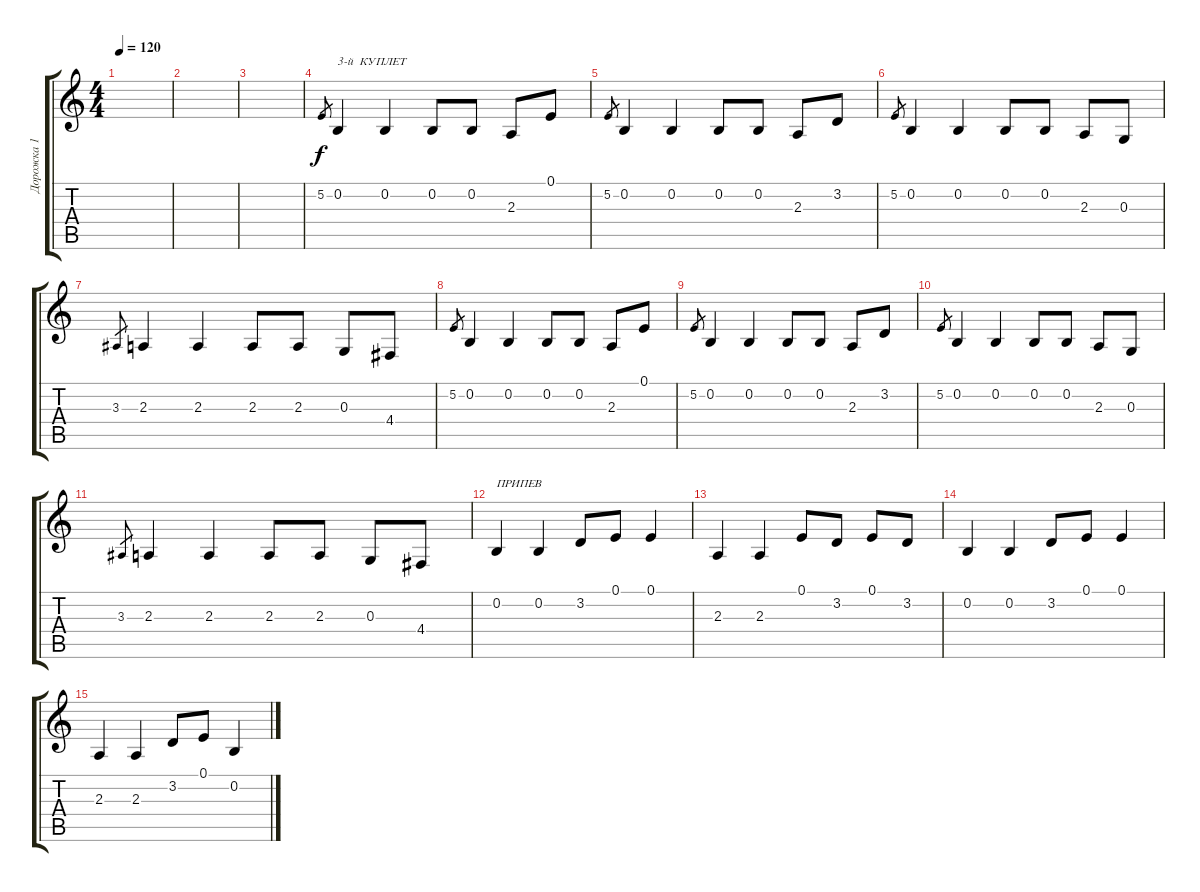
\track ("Дорожка 1" "Дорожка 1") {instrument acousticgrandpiano}
\staff {score tabs}
\tuning (E4 B3 G3 D3 A2 E2) {hide}
\ts (4 4)
\tempo 120
\clef g2
\ks c
|
|
|
5.2.8{gr} 0.2.4{txt "3-й  КУПЛЕТ"} 0.2.4 0.2.8 0.2.8 2.3.8 0.1.8 |
5.2.8{gr} 0.2.4 0.2.4 0.2.8 0.2.8 2.3.8 3.2.8 |
5.2.8{gr} 0.2.4 0.2.4 0.2.8 0.2.8 2.3.8 0.3.8 |
3.3.8{gr} 2.3.4 2.3.4 2.3.8 2.3.8 0.3.8 4.4.8 |
5.2.8{gr} 0.2.4 0.2.4 0.2.8 0.2.8 2.3.8 0.1.8 |
5.2.8{gr} 0.2.4 0.2.4 0.2.8 0.2.8 2.3.8 3.2.8 |
5.2.8{gr} 0.2.4 0.2.4 0.2.8 0.2.8 2.3.8 0.3.8 |
3.3.8{gr} 2.3.4 2.3.4 2.3.8 2.3.8 0.3.8 4.4.8 |
0.2.4{txt "ПРИПЕВ"} 0.2.4 3.2.8 0.1.8 0.1.4 |
2.3.4 2.3.4 0.1.8 3.2.8 0.1.8 3.2.8 |
0.2.4 0.2.4 3.2.8 0.1.8 0.1.4 |
2.3.4 2.3.4 3.2.8 0.1.8 0.2.4
